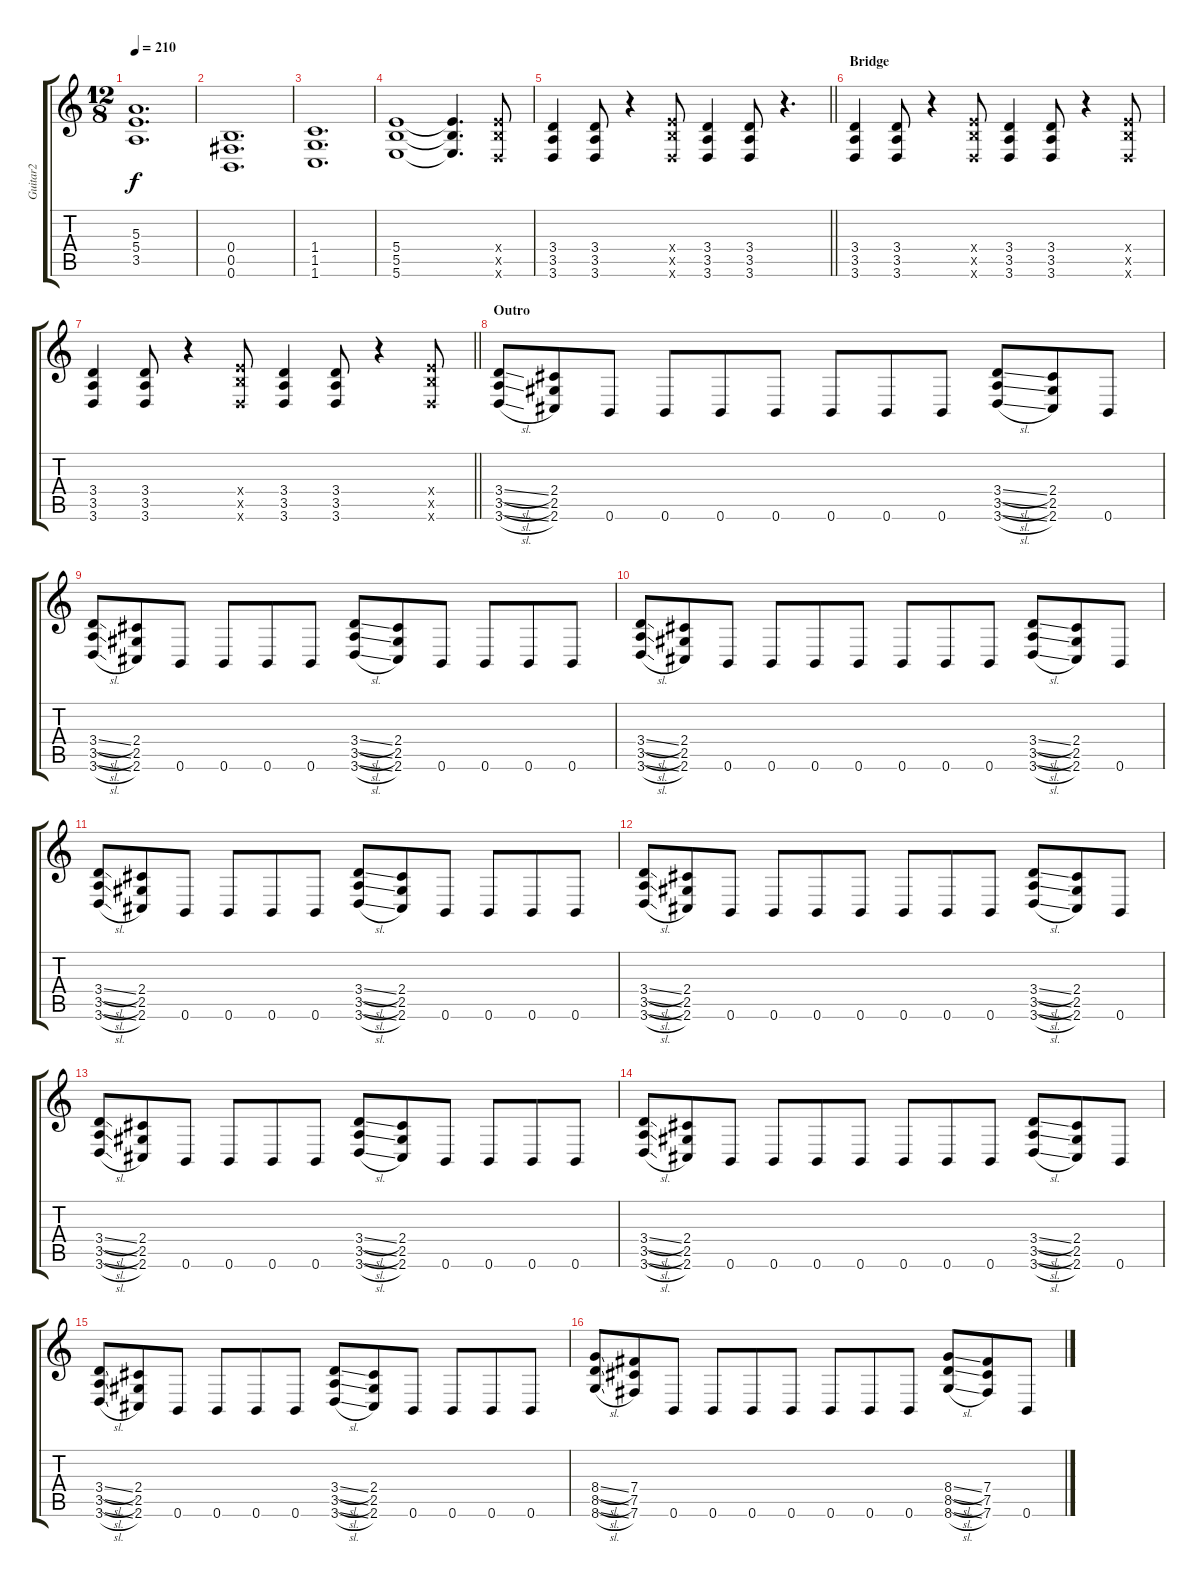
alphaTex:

\track ("Guitar2" "Guitar2") {instrument distortionguitar}
\staff {score tabs}
\tuning (Db4 Ab3 E3 B2 Gb2 B1) {hide}
\ts (12 8)
\tempo 210
\clef g2
\ks c
(5.3 5.4 3.5).1{d dy f} |
(0.4 0.5 0.6).1{d} |
(1.4 1.5 1.6).1{d} |
(5.4 5.5 5.6).1 (5.4{t} 5.5{t} 5.6{t}).4{d} (5.4{x} 5.5{x} 3.6{x}).8 |
\barLineRight lightlight
(3.4 3.5 3.6).4 (3.4 3.5 3.6).8 r.4 (5.4{x} 5.5{x} 3.6{x}).8 (3.4 3.5 3.6).4 (3.4 3.5 3.6).8 r.4{d} |
\section ("" "Bridge")
(3.4 3.5 3.6).4 (3.4 3.5 3.6).8 r.4 (5.4{x} 5.5{x} 3.6{x}).8 (3.4 3.5 3.6).4 (3.4 3.5 3.6).8 r.4 (5.4{x} 5.5{x} 3.6{x}).8 |
\barLineRight lightlight
(3.4 3.5 3.6).4 (3.4 3.5 3.6).8 r.4 (5.4{x} 5.5{x} 3.6{x}).8 (3.4 3.5 3.6).4 (3.4 3.5 3.6).8 r.4 (5.4{x} 5.5{x} 3.6{x}).8 |
\section ("" "Outro")
(3.4{sl} 3.5{sl} 3.6{sl}).8 (2.4 2.5 2.6).8 0.6.8 0.6.8 0.6.8 0.6.8 0.6.8 0.6.8 0.6.8 (3.4{sl} 3.5{sl} 3.6{sl}).8 (2.4 2.5 2.6).8 0.6.8 |
(3.4{sl} 3.5{sl} 3.6{sl}).8 (2.4 2.5 2.6).8 0.6.8 0.6.8 0.6.8 0.6.8 (3.4{sl} 3.5{sl} 3.6{sl}).8 (2.4 2.5 2.6).8 0.6.8 0.6.8 0.6.8 0.6.8 |
(3.4{sl} 3.5{sl} 3.6{sl}).8 (2.4 2.5 2.6).8 0.6.8 0.6.8 0.6.8 0.6.8 0.6.8 0.6.8 0.6.8 (3.4{sl} 3.5{sl} 3.6{sl}).8 (2.4 2.5 2.6).8 0.6.8 |
(3.4{sl} 3.5{sl} 3.6{sl}).8 (2.4 2.5 2.6).8 0.6.8 0.6.8 0.6.8 0.6.8 (3.4{sl} 3.5{sl} 3.6{sl}).8 (2.4 2.5 2.6).8 0.6.8 0.6.8 0.6.8 0.6.8 |
(3.4{sl} 3.5{sl} 3.6{sl}).8 (2.4 2.5 2.6).8 0.6.8 0.6.8 0.6.8 0.6.8 0.6.8 0.6.8 0.6.8 (3.4{sl} 3.5{sl} 3.6{sl}).8 (2.4 2.5 2.6).8 0.6.8 |
(3.4{sl} 3.5{sl} 3.6{sl}).8 (2.4 2.5 2.6).8 0.6.8 0.6.8 0.6.8 0.6.8 (3.4{sl} 3.5{sl} 3.6{sl}).8 (2.4 2.5 2.6).8 0.6.8 0.6.8 0.6.8 0.6.8 |
(3.4{sl} 3.5{sl} 3.6{sl}).8 (2.4 2.5 2.6).8 0.6.8 0.6.8 0.6.8 0.6.8 0.6.8 0.6.8 0.6.8 (3.4{sl} 3.5{sl} 3.6{sl}).8 (2.4 2.5 2.6).8 0.6.8 |
(3.4{sl} 3.5{sl} 3.6{sl}).8 (2.4 2.5 2.6).8 0.6.8 0.6.8 0.6.8 0.6.8 (3.4{sl} 3.5{sl} 3.6{sl}).8 (2.4 2.5 2.6).8 0.6.8 0.6.8 0.6.8 0.6.8 |
(8.4{sl} 8.5{sl} 8.6{sl}).8 (7.4 7.5 7.6).8 0.6.8 0.6.8 0.6.8 0.6.8 0.6.8 0.6.8 0.6.8 (8.4{sl} 8.5{sl} 8.6{sl}).8 (7.4 7.5 7.6).8 0.6.8
